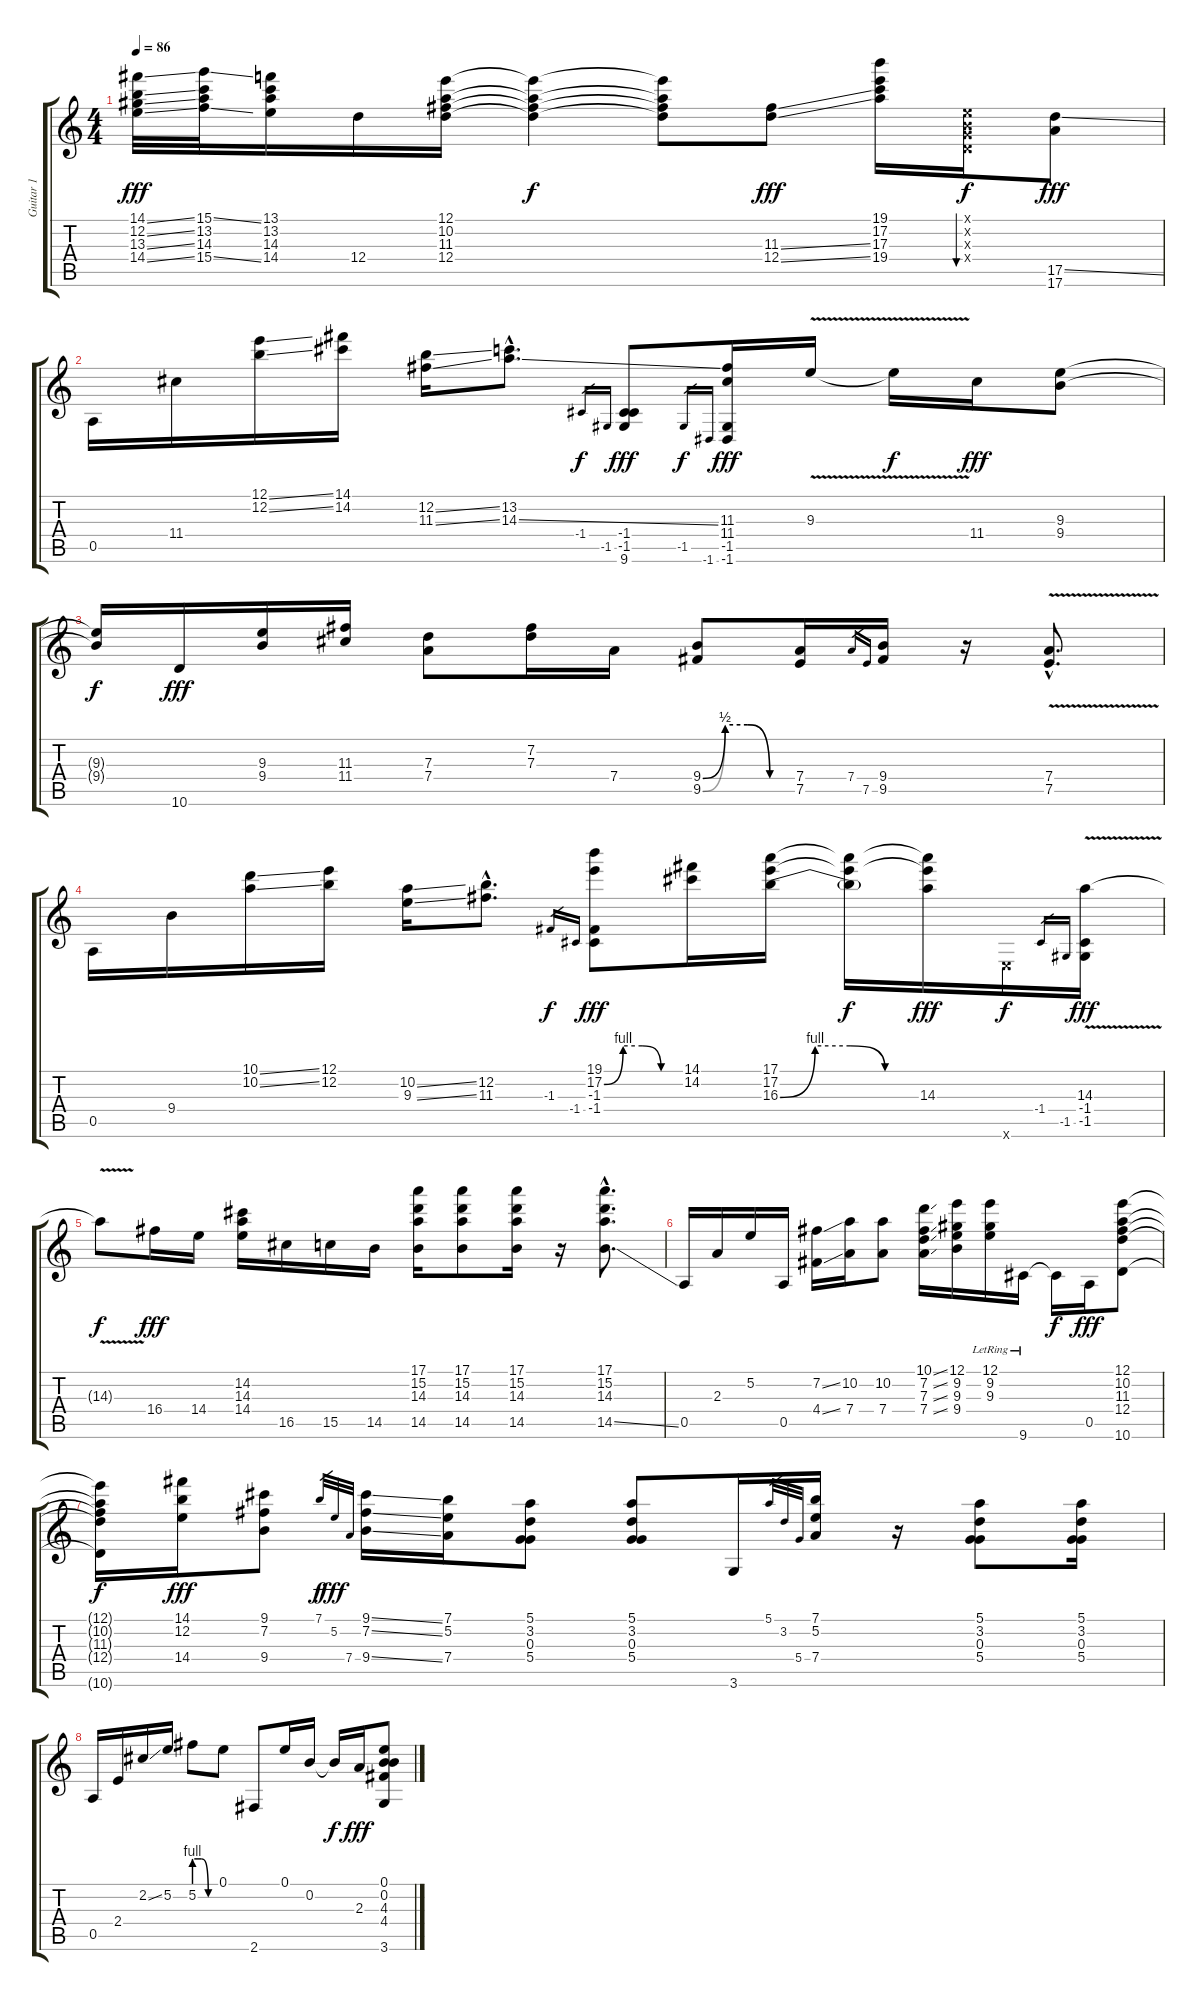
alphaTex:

\track ("Guitar 1" "Guitar 1") {instrument electricguitarclean}
\staff {score tabs}
\tuning (E4 B3 G3 D3 A2 E2) {hide}
\ts (4 4)
\tempo 86
\clef g2
\ks c
(14.1{ss} 12.2{ss} 13.3{ss} 14.4{ss}).32{dy fff} (15.1{ss} 13.2 14.3 15.4{ss}).32 (13.1 13.2 14.3 14.4).16 12.4.16 (12.1 10.2 11.3 12.4).16 (12.1{t} 10.2{t} 11.3{t} 12.4{t}).4{dy f} (12.1{t} 10.2{t} 11.3{t} 12.4{t}).8 (11.3{ss} 12.4{ss}).8{dy fff} (19.1 17.2 17.3 19.4).16 (0.1{x} 0.2{x} 0.3{x} 0.4{x}).16{bu 120 dy f} (17.5{ss} 17.6).8{dy fff} |
0.5.16 11.4.16 (12.1{ss} 12.2{ss}).16 (14.1 14.2).16 (12.2{ss} 11.3{ss}).16 (13.2{hac} 14.3{ss hac}).8{d} -1.4.16{gr dy f} -1.5.16{gr} (-1.4 -1.5 9.6).8{dy fff} -1.5.16{gr dy f} -1.6.16{gr} (11.3 11.4 -1.5 -1.6).16{dy fff} 9.3{v}.16 9.3{t}.16{dy f} 11.4.16{dy fff} (9.3 9.4).8 |
(9.3{t} 9.4{t}).16{dy f} 10.6.16{dy fff} (9.3 9.4).16 (11.3 11.4).16 (7.3 7.4).8 (7.2 7.3).16 7.4.16 (9.4{be (custom 0 0 15 2 30 2 45 0 60 0)} 9.5{be (custom 0 0 15 2 30 2 45 0 60 0)}).8 (7.4 7.5).16 7.4.16{gr} 7.5.16{gr} (9.4 9.5).16 r.16 (7.4{v hac} 7.5{v hac}).8{d} |
0.5.16 9.4.16 (10.1{ss} 10.2{ss}).16 (12.1 12.2).16 (10.2{ss} 9.3{ss}).16 (12.2{hac} 11.3{hac}).8{d} -1.3.16{gr dy f} -1.4.16{gr} (19.1 17.2{be (custom 0 0 15 4 30 4 45 0 60 0)} -1.3 -1.4).8{dy fff} (14.1 14.2).16 (17.1 17.2 16.3{be (custom 0 0 15 4 30 4 45 0 60 0)}).16 (17.1{t} 17.2{t} 16.3{t}).16{dy f} (17.1{t} 17.2{t} 14.3).16{dy fff} 0.6{x}.16{dy f} -1.4.16{gr} -1.5.16{gr} (14.3{v} -1.4{v} -1.5{v}).16{dy fff} |
14.3{t}.8{dy f} 16.4.16{dy fff} 14.4.16 (14.2 14.3 14.4).16 16.5.16 15.5.16 14.5.16 (17.1 15.2 14.3 14.5).16 (17.1 15.2 14.3 14.5).8 (17.1 15.2 14.3 14.5).16 r.16 (17.1{hac} 15.2{hac} 14.3{hac} 14.5{ss hac}).8{d} |
0.5.16 2.3.16 5.2.16 0.5.16 (7.2{ss} 4.4{ss}).16 (10.2 7.4).16 (10.2 7.4).8 (10.1{ss} 7.2{ss} 7.3{ss} 7.4{ss}).16 (12.1 9.2 9.3 9.4).16 (12.1{lr} 9.2{lr} 9.3{lr}).16 9.6{lr}.16 9.6{t}.16{dy f} 0.5.16{dy fff} (12.1 10.2 11.3 12.4 10.6).8 |
(12.1{t} 10.2{t} 11.3{t} 12.4{t} 10.6{t}).16{dy f} (14.1 12.2 14.4).16{dy fff} (9.1 7.2 9.4).8 7.1.32{gr dy f} 5.2.32{gr dy fff} 7.4.32{gr} (9.1{ss} 7.2{ss} 9.4{ss}).16 (7.1 5.2 7.4).16 (5.1 3.2 0.3 5.4).8 (5.1 3.2 0.3 5.4).8 3.6.16 5.1.32{gr} 3.2.32{gr} 5.4.32{gr} (7.1 5.2 7.4).16 r.16 (5.1 3.2 0.3 5.4).8 (5.1 3.2 0.3 5.4).16 |
0.5.16 2.4.16 2.2{ss}.16 5.2.16 5.2{be (custom 0 4 20 4 40 0 60 0)}.8 0.1.8 2.6.8 0.1.16 0.2.16 0.2{t}.16{dy f} 2.3.16{dy fff} (0.1 0.2 4.3 4.4 3.6).8
